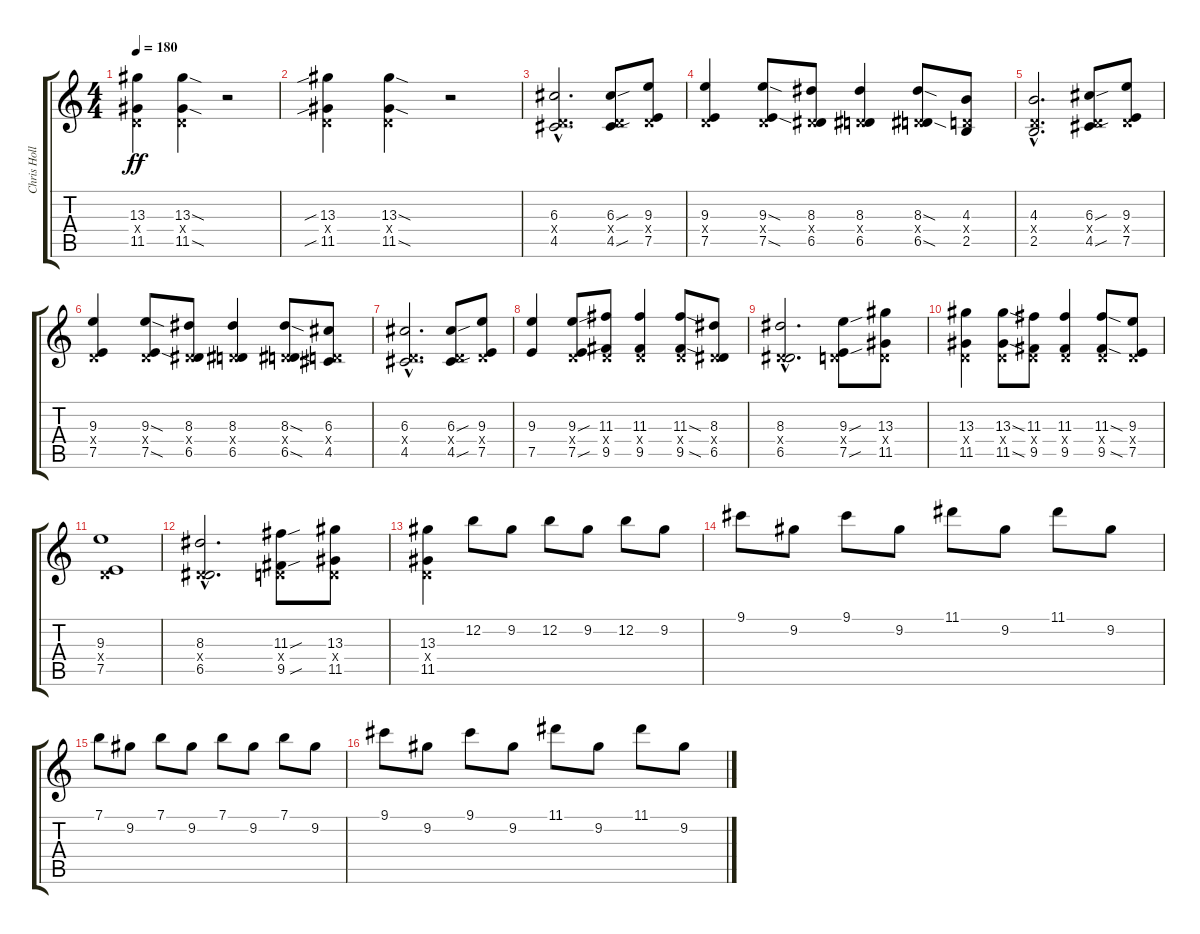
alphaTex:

\track ("Chris Hollard" "Chris Holl") {instrument distortionguitar}
\staff {score tabs}
\tuning (E4 B3 G3 D3 A2 E2) {hide}
\ts (4 4)
\tempo 180
\clef g2
\ks c
(13.3 0.4{x} 11.5).4{dy ff} (13.3{sod} 0.4{x} 11.5{sod}).4 r.2 |
(13.3{sib} 0.4{x} 11.5{sib}).4 (13.3{sod} 0.4{x} 11.5{sod}).4 r.2 |
(6.3{hac} 0.4{hac x} 4.5{hac}).2{d} (6.3{sou} 0.4{x} 4.5{sou}).8 (9.3 0.4{x} 7.5).8 |
(9.3 0.4{x} 7.5).4 (9.3{sod} 0.4{x} 7.5{sod}).8 (8.3 0.4{x} 6.5).8 (8.3 0.4{x} 6.5).4 (8.3{sod} 0.4{x} 6.5{sod}).8 (4.3 0.4{x} 2.5).8 |
(4.3{hac} 0.4{hac x} 2.5{hac}).2{d} (6.3{sou} 0.4{x} 4.5{sou}).8 (9.3 0.4{x} 7.5).8 |
(9.3 0.4{x} 7.5).4 (9.3{sod} 0.4{x} 7.5{sod}).8 (8.3 0.4{x} 6.5).8 (8.3 0.4{x} 6.5).4 (8.3{sod} 0.4{x} 6.5{sod}).8 (6.3 0.4{x} 4.5).8 |
(6.3{hac} 0.4{hac x} 4.5{hac}).2{d} (6.3{sou} 0.4{x} 4.5{sou}).8 (9.3 0.4{x} 7.5).8 |
(9.3 7.5).4 (9.3{sou} 0.4{x} 7.5{sou}).8 (11.3 0.4{x} 9.5).8 (11.3 0.4{x} 9.5).4 (11.3{sod} 0.4{x} 9.5{sod}).8 (8.3 0.4{x} 6.5).8 |
(8.3{hac} 0.4{hac x} 6.5{hac}).2{d} (9.3{sou} 0.4{x} 7.5{sou}).8 (13.3 0.4{x} 11.5).8 |
(13.3 0.4{x} 11.5).4 (13.3{sod} 0.4{x} 11.5{sod}).8 (11.3 0.4{x} 9.5).8 (11.3 0.4{x} 9.5).4 (11.3{sod} 0.4{x} 9.5{sod}).8 (9.3 0.4{x} 7.5).8 |
(9.3 0.4{x} 7.5).1 |
(8.3{hac} 0.4{hac x} 6.5{hac}).2{d} (11.3{sou} 0.4{x} 9.5{sou}).8 (13.3 0.4{x} 11.5).8 |
(13.3 0.4{x} 11.5).4 12.2.8 9.2.8 12.2.8 9.2.8 12.2.8 9.2.8 |
9.1.8 9.2.8 9.1.8 9.2.8 11.1.8 9.2.8 11.1.8 9.2.8 |
7.1.8 9.2.8 7.1.8 9.2.8 7.1.8 9.2.8 7.1.8 9.2.8 |
9.1.8 9.2.8 9.1.8 9.2.8 11.1.8 9.2.8 11.1.8 9.2.8
